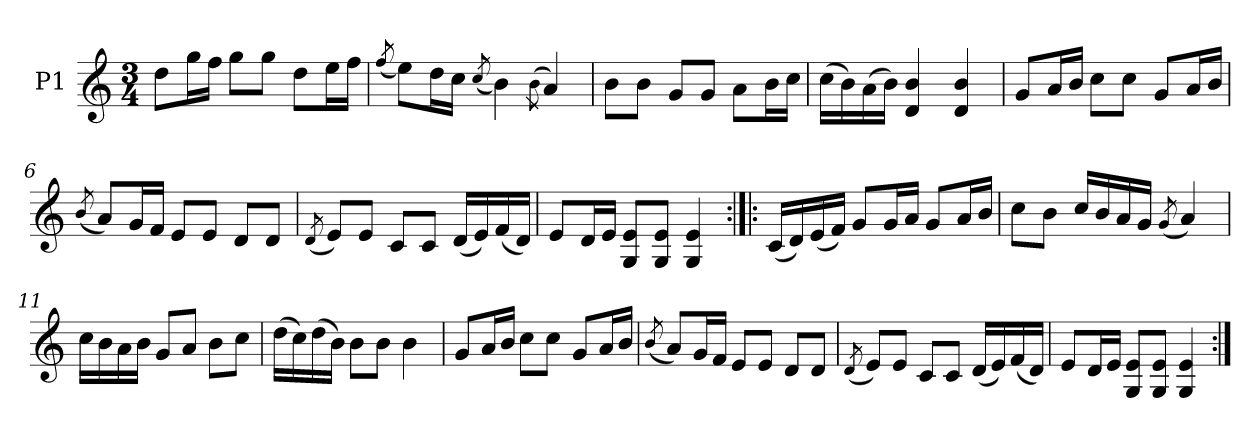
**kern
*part1
*staff1
*I"P1
!!LO:PB:g=z
*clefG2
*k[]
*C:
*M3/4
=1
8ddi\L
16ggi\L
16ffi\JJ
8ggi\L
8ggi\J
8ddi\L
16eei\L
16ffi\JJ
=2
(8qffi/
8eei\L)
16ddi\L
16cci\JJ
(8qcci/
4bi\)
(8qbi\
4ai/)
=3
8bi\L
8bi\J
8gi/L
8gi/J
8ai\L
16bi\L
16cci\JJ
=4
(16cci\LL
16bi\)
(16ai\
16bi\JJ)
4di/ 4bi
4di/ 4bi
!!LO:LB:g=z
=5
8gi/L
16ai/L
16bi/JJ
8cci\L
8cci\J
8gi/L
16ai/L
16bi/JJ
=6
(8qbi/
8ai/L)
16gi/L
16fi/JJ
8ei/L
8ei/J
8di/L
8di/J
=7
(8qdi/
8ei/L)
8ei/J
8ci/L
8ci/J
(16di/LL
16ei/)
(16fi/
16di/JJ)
=8
8ei/L
16di/L
16ei/JJ
8Gi/ 8eiL
8Gi/ 8eiJ
4Gi/ 4ei
!!LO:LB:g=z
=9:|!|:
(16ci/LL
16di/)
(16ei/
16fi/JJ)
8gi/L
16gi/L
16ai/JJ
8gi/L
16ai/L
16bi/JJ
=10
8cci\L
8bi\J
16cci/LL
16bi/
16ai/
16gi/JJ
(8qgi/
4ai/)
=11
16cci\LL
16bi\
16ai\
16bi\JJ
8gi/L
8ai/J
8bi\L
8cci\J
=12
(16ddi\LL
16cci\)
(16ddi\
16bi\JJ)
8bi\L
8bi\J
4bi\
!!LO:LB:g=z
=13
8gi/L
16ai/L
16bi/JJ
8cci\L
8cci\J
8gi/L
16ai/L
16bi/JJ
=14
(8qbi/
8ai/L)
16gi/L
16fi/JJ
8ei/L
8ei/J
8di/L
8di/J
=15
(8qdi/
8ei/L)
8ei/J
8ci/L
8ci/J
(16di/LL
16ei/)
(16fi/
16di/JJ)
=16
8ei/L
16di/L
16ei/JJ
8Gi/ 8eiL
8Gi/ 8eiJ
4Gi/ 4ei
=:|!
*-
